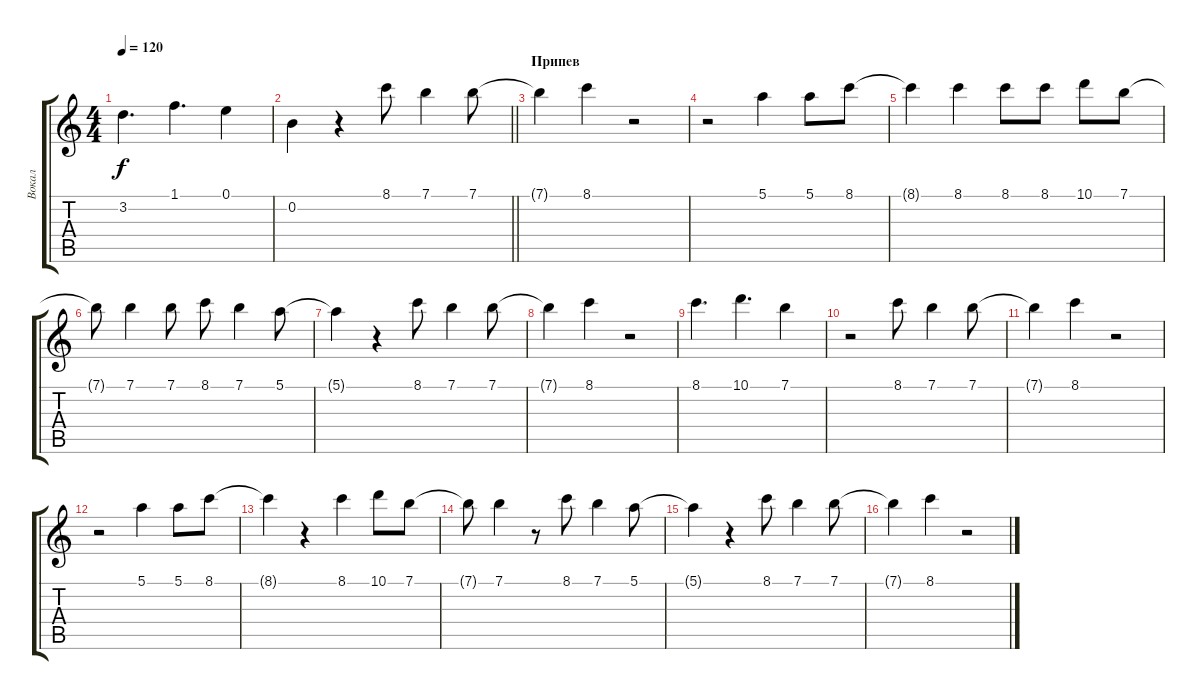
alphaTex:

\track ("Вокал" "Вокал") {instrument distortionguitar}
\staff {score tabs}
\tuning (E4 B3 G3 D3 A2 E2) {hide}
\ts (4 4)
\tempo 120
\clef g2
\ks c
3.2.4{d dy f} 1.1.4{d} 0.1.4 |
\barLineRight lightlight
0.2.4 r.4 8.1.8 7.1.4 7.1.8 |
\section ("" "Припев")
7.1{t}.4 8.1.4 r.2 |
r.2 5.1.4 5.1.8 8.1.8 |
8.1{t}.4 8.1.4 8.1.8 8.1.8 10.1.8 7.1.8 |
7.1{t}.8 7.1.4 7.1.8 8.1.8 7.1.4 5.1.8 |
5.1{t}.4 r.4 8.1.8 7.1.4 7.1.8 |
7.1{t}.4 8.1.4 r.2 |
8.1.4{d} 10.1.4{d} 7.1.4 |
r.2 8.1.8 7.1.4 7.1.8 |
7.1{t}.4 8.1.4 r.2 |
r.2 5.1.4 5.1.8 8.1.8 |
8.1{t}.4 r.4 8.1.4 10.1.8 7.1.8 |
7.1{t}.8 7.1.4 r.8 8.1.8 7.1.4 5.1.8 |
5.1{t}.4 r.4 8.1.8 7.1.4 7.1.8 |
7.1{t}.4 8.1.4 r.2
